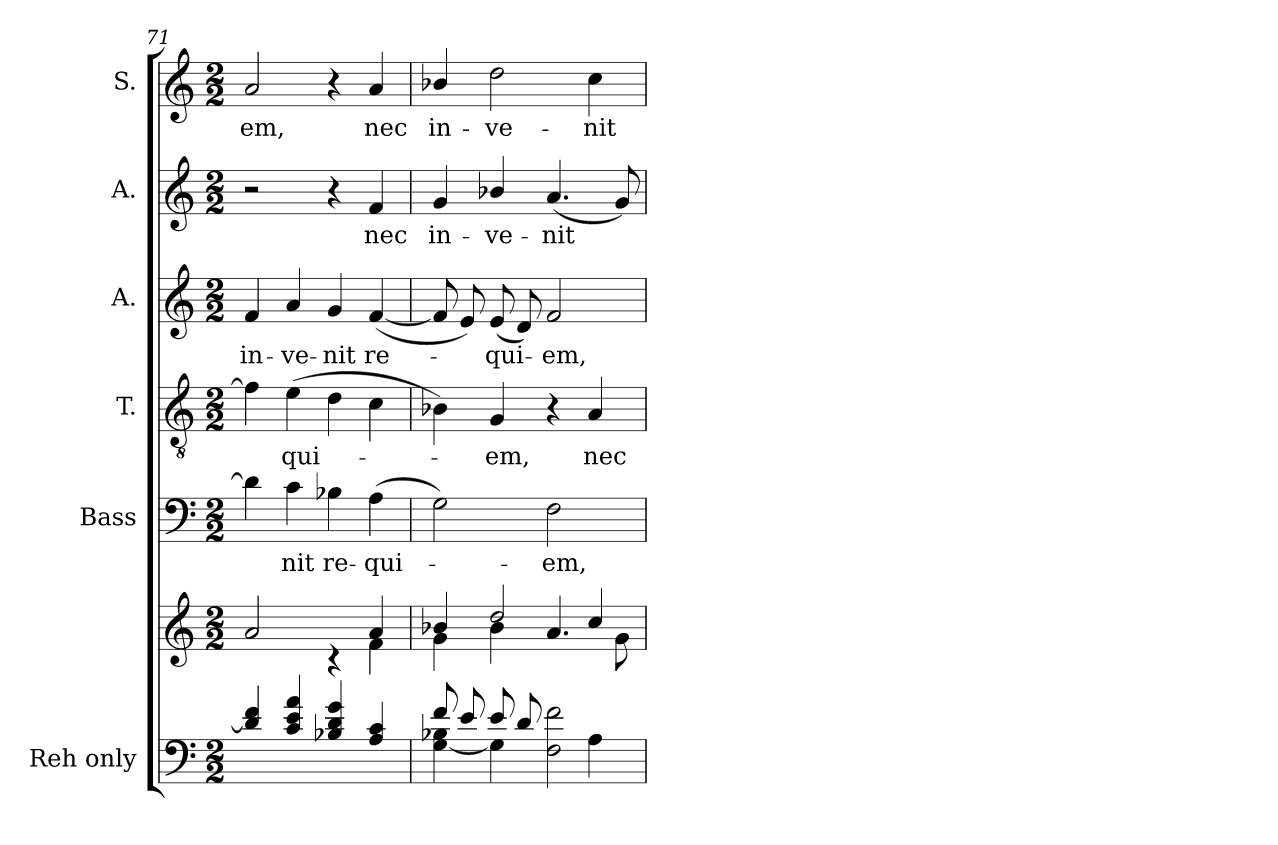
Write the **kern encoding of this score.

**kern	**kern	**kern	**text	**kern	**text	**kern	**text	**kern	**text	**kern	**text
*part6	*part6	*part5	*part5	*part4	*part4	*part3	*part3	*part2	*part2	*part1	*part1
*staff7	*staff6	*staff5	*staff5	*staff4	*staff4	*staff3	*staff3	*staff2	*staff2	*staff1	*staff1
*I"Reh only	*	*I"Bass	*	*I"T.	*	*I"A.	*	*I"A.	*	*I"S.	*
*	*	*I'B.	*	*	*	*	*	*	*	*	*
*clefF4	*clefG2	*clefF4	*	*clefGv2	*	*clefG2	*	*clefG2	*	*clefG2	*
*	*	*	*	*	*	*ITrd7c12	*	*ITrd7c12	*	*	*
*k[]	*k[]	*k[]	*	*k[]	*	*k[]	*	*k[]	*	*k[]	*
*C:	*C:	*C:	*	*C:	*	*C:	*	*C:	*	*C:	*
*M2/2	*M2/2	*M2/2	*	*M2/2	*	*M2/2	*	*M2/2	*	*M2/2	*
=71	=71	=71	=71	=71	=71	=71	=71	=71	=71	=71	=71
*^	*^	*	*	*	*	*	*	*	*	*	*
!	!	!	!	!	!	!	!	!	!LO:LY:b	!	!	!	!LO:LY:b
4d/] 4f/	1ryy	2a/	2ryy	4d\]	.	4f\]	.	4F/	in-	2r	.	2a/	-em,
!	!	!	!	!	!LO:LY:b	!	!LO:LY:b	!	!LO:LY:b	!	!	!	!
4c/ 4e/ 4a/	.	.	.	4c\	-nit	(<4e\	-qui-	4A/	-ve-	.	.	.	.
!	!	!	!	!	!LO:LY:b	!	!	!	!LO:LY:b	!	!	!	!
4B-X/ 4d/ 4g/	.	4ryy	4rc	4B-X\	re-	4d\	.	4G/	-nit	4r	.	4r	.
!	!	!	!	!	!LO:LY:b	!	!	!	!LO:LY:b	!	!LO:LY:b	!	!LO:LY:b
4A/ 4c/	.	4a/	4f\	(>4A\	-qui-	4c\	.	([<4F/	re-	4F/	nec	4a/	nec
=72	=72	=72	=72	=72	=72	=72	=72	=72	=72	=72	=72	=72	=72
!	!	!	!	!	!	!	!	!	!	!	!LO:LY:b	!	!LO:LY:b
8f/	[<4G\ 4B-X\	4b-X/	4g\	2G\)	.	4B-X\)	.	8F/]	.	4G/	in-	4b-X/	in-
8e/	.	.	.	.	.	.	.	8E/)	.	.	.	.	.
!	!	!	!	!	!	!	!LO:LY:b	!	!LO:LY:b	!	!LO:LY:b	!	!LO:LY:b
8e/	4G\]	2dd/	4b-\	.	.	4G/	-em,	(<8E/	-qui-	4B-X/	-ve-	2dd\	-ve-
8d/	.	.	.	.	.	.	.	8D/)	.	.	.	.	.
!	!	!	!	!	!LO:LY:b	!	!	!	!LO:LY:b	!	!LO:LY:b	!	!
2F\ 2f\	4ryy	.	4.a/	2F\	-em,	4r	.	2F/	-em,	(<4.A/	-nit	.	.
!	!	!	!	!	!	!	!LO:LY:b	!	!	!	!	!	!LO:LY:b
.	4A\	4cc/	.	.	.	4A/	nec	.	.	.	.	4cc\	-nit
.	.	.	8g\	.	.	.	.	.	.	8G/)	.	.	.
*v	*v	*	*	*	*	*	*	*	*	*	*	*	*
*	*v	*v	*	*	*	*	*	*	*	*	*	*
=	=	=	=	=	=	=	=	=	=	=	=
*-	*-	*-	*-	*-	*-	*-	*-	*-	*-	*-	*-
